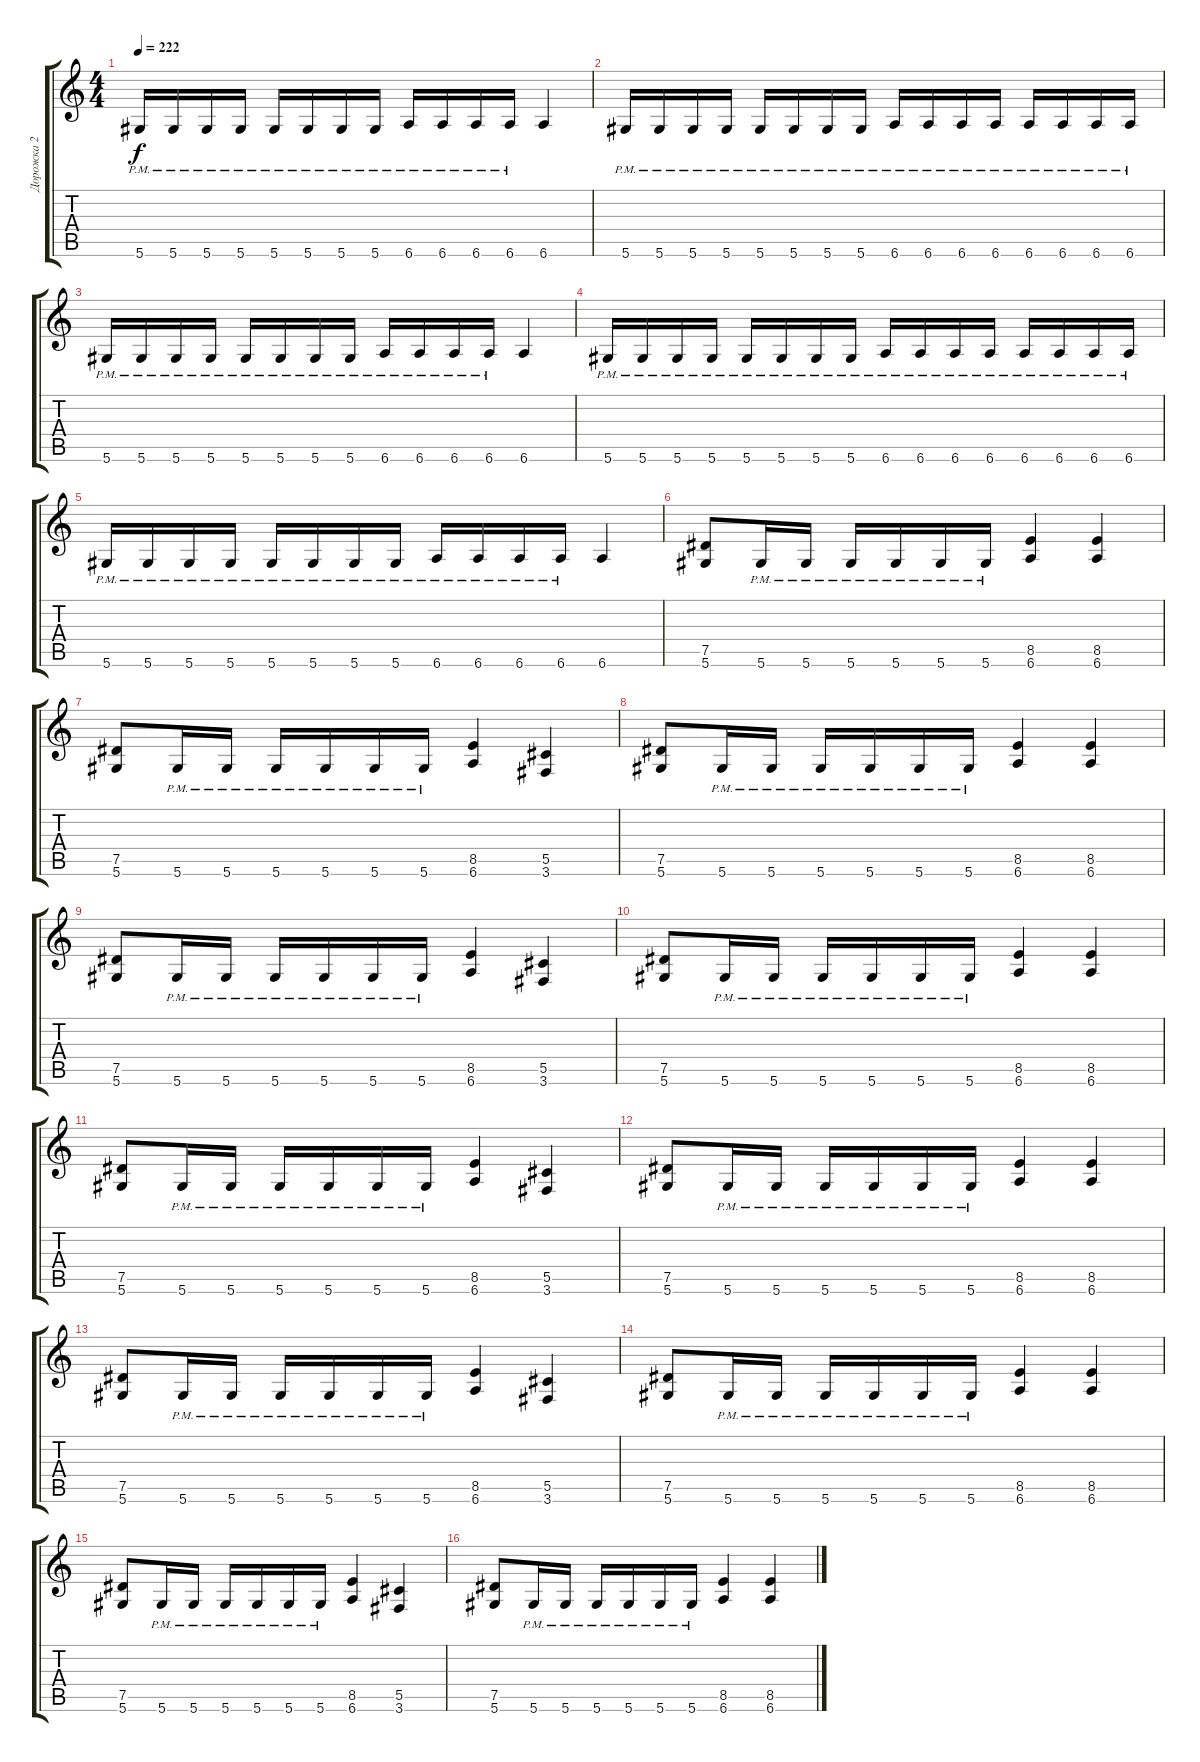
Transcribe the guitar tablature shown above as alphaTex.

\track ("Дорожка 2" "Дорожка 2") {instrument distortionguitar}
\staff {score tabs}
\tuning (Eb4 Bb3 Gb3 Db3 Ab2 Eb2) {hide}
\ts (4 4)
\tempo 222
\clef g2
\ks c
5.6{pm}.16{dy f} 5.6{pm}.16 5.6{pm}.16 5.6{pm}.16 5.6{pm}.16 5.6{pm}.16 5.6{pm}.16 5.6{pm}.16 6.6{pm}.16 6.6{pm}.16 6.6{pm}.16 6.6{pm}.16 6.6.4 |
5.6{pm}.16 5.6{pm}.16 5.6{pm}.16 5.6{pm}.16 5.6{pm}.16 5.6{pm}.16 5.6{pm}.16 5.6{pm}.16 6.6{pm}.16 6.6{pm}.16 6.6{pm}.16 6.6{pm}.16 6.6{pm}.16 6.6{pm}.16 6.6{pm}.16 6.6{pm}.16 |
5.6{pm}.16 5.6{pm}.16 5.6{pm}.16 5.6{pm}.16 5.6{pm}.16 5.6{pm}.16 5.6{pm}.16 5.6{pm}.16 6.6{pm}.16 6.6{pm}.16 6.6{pm}.16 6.6{pm}.16 6.6.4 |
5.6{pm}.16 5.6{pm}.16 5.6{pm}.16 5.6{pm}.16 5.6{pm}.16 5.6{pm}.16 5.6{pm}.16 5.6{pm}.16 6.6{pm}.16 6.6{pm}.16 6.6{pm}.16 6.6{pm}.16 6.6{pm}.16 6.6{pm}.16 6.6{pm}.16 6.6{pm}.16 |
5.6{pm}.16 5.6{pm}.16 5.6{pm}.16 5.6{pm}.16 5.6{pm}.16 5.6{pm}.16 5.6{pm}.16 5.6{pm}.16 6.6{pm}.16 6.6{pm}.16 6.6{pm}.16 6.6{pm}.16 6.6.4 |
(7.5 5.6).8 5.6{pm}.16 5.6{pm}.16 5.6{pm}.16 5.6{pm}.16 5.6{pm}.16 5.6{pm}.16 (8.5 6.6).4 (8.5 6.6).4 |
(7.5 5.6).8 5.6{pm}.16 5.6{pm}.16 5.6{pm}.16 5.6{pm}.16 5.6{pm}.16 5.6{pm}.16 (8.5 6.6).4 (5.5 3.6).4 |
(7.5 5.6).8 5.6{pm}.16 5.6{pm}.16 5.6{pm}.16 5.6{pm}.16 5.6{pm}.16 5.6{pm}.16 (8.5 6.6).4 (8.5 6.6).4 |
(7.5 5.6).8 5.6{pm}.16 5.6{pm}.16 5.6{pm}.16 5.6{pm}.16 5.6{pm}.16 5.6{pm}.16 (8.5 6.6).4 (5.5 3.6).4 |
(7.5 5.6).8 5.6{pm}.16 5.6{pm}.16 5.6{pm}.16 5.6{pm}.16 5.6{pm}.16 5.6{pm}.16 (8.5 6.6).4 (8.5 6.6).4 |
(7.5 5.6).8 5.6{pm}.16 5.6{pm}.16 5.6{pm}.16 5.6{pm}.16 5.6{pm}.16 5.6{pm}.16 (8.5 6.6).4 (5.5 3.6).4 |
(7.5 5.6).8 5.6{pm}.16 5.6{pm}.16 5.6{pm}.16 5.6{pm}.16 5.6{pm}.16 5.6{pm}.16 (8.5 6.6).4 (8.5 6.6).4 |
(7.5 5.6).8 5.6{pm}.16 5.6{pm}.16 5.6{pm}.16 5.6{pm}.16 5.6{pm}.16 5.6{pm}.16 (8.5 6.6).4 (5.5 3.6).4 |
(7.5 5.6).8 5.6{pm}.16 5.6{pm}.16 5.6{pm}.16 5.6{pm}.16 5.6{pm}.16 5.6{pm}.16 (8.5 6.6).4 (8.5 6.6).4 |
(7.5 5.6).8 5.6{pm}.16 5.6{pm}.16 5.6{pm}.16 5.6{pm}.16 5.6{pm}.16 5.6{pm}.16 (8.5 6.6).4 (5.5 3.6).4 |
(7.5 5.6).8 5.6{pm}.16 5.6{pm}.16 5.6{pm}.16 5.6{pm}.16 5.6{pm}.16 5.6{pm}.16 (8.5 6.6).4 (8.5 6.6).4
